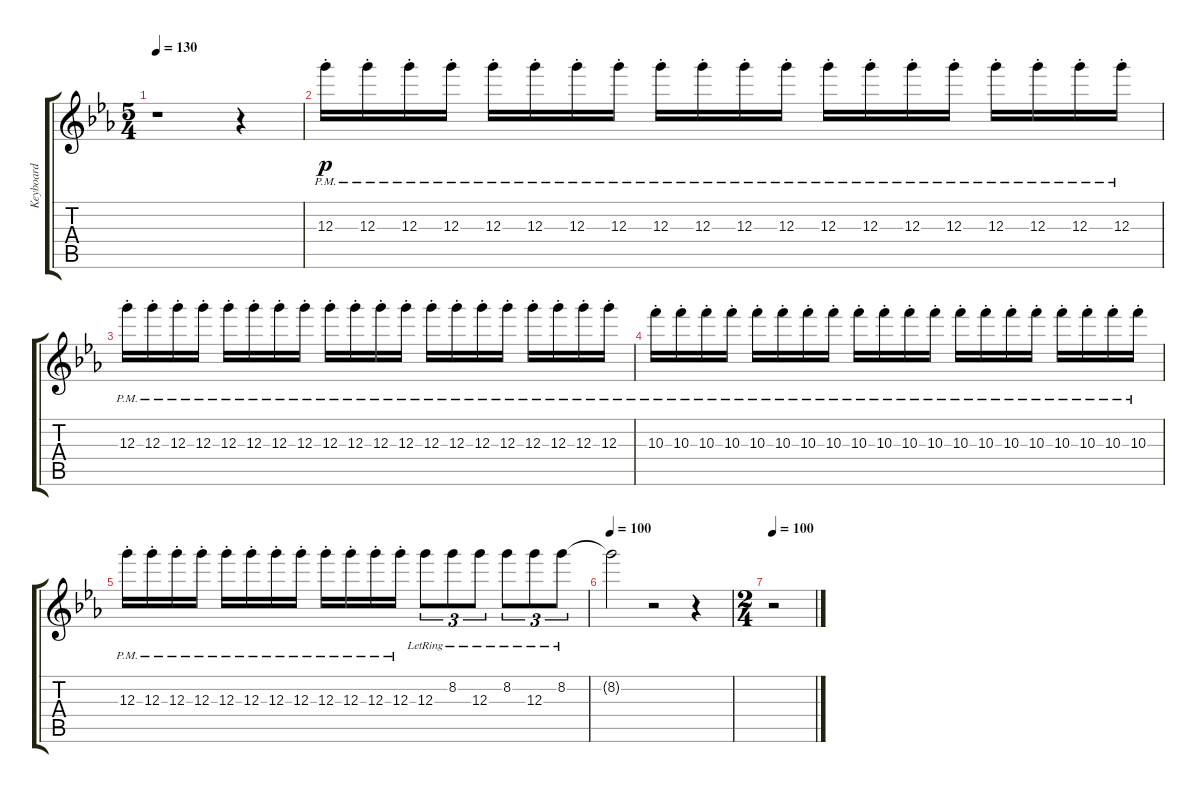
\track ("Keyboard" "Keyboard") {instrument brightacousticpiano}
\staff {score tabs}
\tuning (E6 B5 G5 D5 A4 E4) {hide}
\ts (5 4)
\tempo 130
\clef g2
\ks eb
r.1{dy mf} r.4 |
12.3{pm st}.16{dy p} 12.3{pm st}.16 12.3{pm st}.16 12.3{pm st}.16 12.3{pm st}.16 12.3{pm st}.16 12.3{pm st}.16 12.3{pm st}.16 12.3{pm st}.16 12.3{pm st}.16 12.3{pm st}.16 12.3{pm st}.16 12.3{pm st}.16 12.3{pm st}.16 12.3{pm st}.16 12.3{pm st}.16 12.3{pm st}.16 12.3{pm st}.16 12.3{pm st}.16 12.3{pm st}.16 |
12.3{pm st}.16 12.3{pm st}.16 12.3{pm st}.16 12.3{pm st}.16 12.3{pm st}.16 12.3{pm st}.16 12.3{pm st}.16 12.3{pm st}.16 12.3{pm st}.16 12.3{pm st}.16 12.3{pm st}.16 12.3{pm st}.16 12.3{pm st}.16 12.3{pm st}.16 12.3{pm st}.16 12.3{pm st}.16 12.3{pm st}.16 12.3{pm st}.16 12.3{pm st}.16 12.3{pm st}.16 |
10.3{pm st}.16 10.3{pm st}.16 10.3{pm st}.16 10.3{pm st}.16 10.3{pm st}.16 10.3{pm st}.16 10.3{pm st}.16 10.3{pm st}.16 10.3{pm st}.16 10.3{pm st}.16 10.3{pm st}.16 10.3{pm st}.16 10.3{pm st}.16 10.3{pm st}.16 10.3{pm st}.16 10.3{pm st}.16 10.3{pm st}.16 10.3{pm st}.16 10.3{pm st}.16 10.3{pm st}.16 |
12.3{pm st}.16 12.3{pm st}.16 12.3{pm st}.16 12.3{pm st}.16 12.3{pm st}.16 12.3{pm st}.16 12.3{pm st}.16 12.3{pm st}.16 12.3{pm st}.16 12.3{pm st}.16 12.3{pm st}.16 12.3{pm st}.16 12.3{lr}.8{tu (3 2)} 8.2{lr}.8{tu (3 2)} 12.3{lr}.8{tu (3 2)} 8.2{lr}.8{tu (3 2)} 12.3{lr}.8{tu (3 2)} 8.2{lr}.8{tu (3 2)} |
\tempo 100
8.2{t}.2 r.2 r.4 |
\ts (2 4)
\tempo 100
r.2
